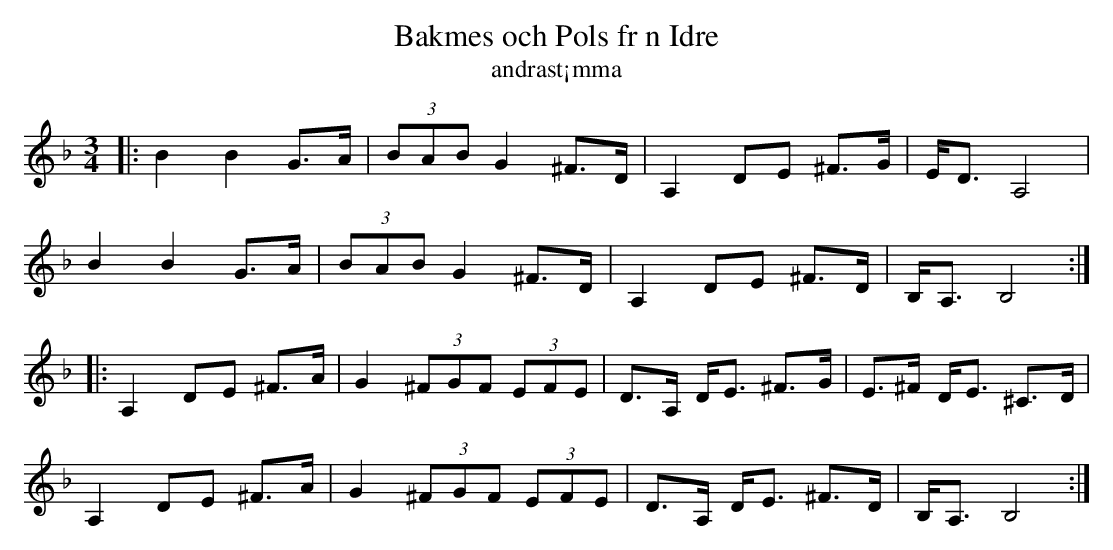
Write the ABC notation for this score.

X:1
T: Bakmes och Pols fr n Idre
T: andrast¡mma
M: 3/4
L: 1/8
K: Gdor
V:2
|: B2 B2 G>A | (3:2 BAB G2 ^F>D | A,2 DE ^F>G | E<D A,4 |
B2 B2 G>A | (3:2 BAB G2 ^F>D | A,2 DE ^F>D | B,<A, B,4 :|
|: A,2 DE ^F>A | G2 (3:2 ^FGF (3:2 EFE | D>A, D<E ^F>G |E>^F D<E ^C>D |
A,2 DE ^F>A | G2 (3:2 ^FGF (3:2 EFE | D>A, D<E ^F>D | B,<A, B,4 :|]
